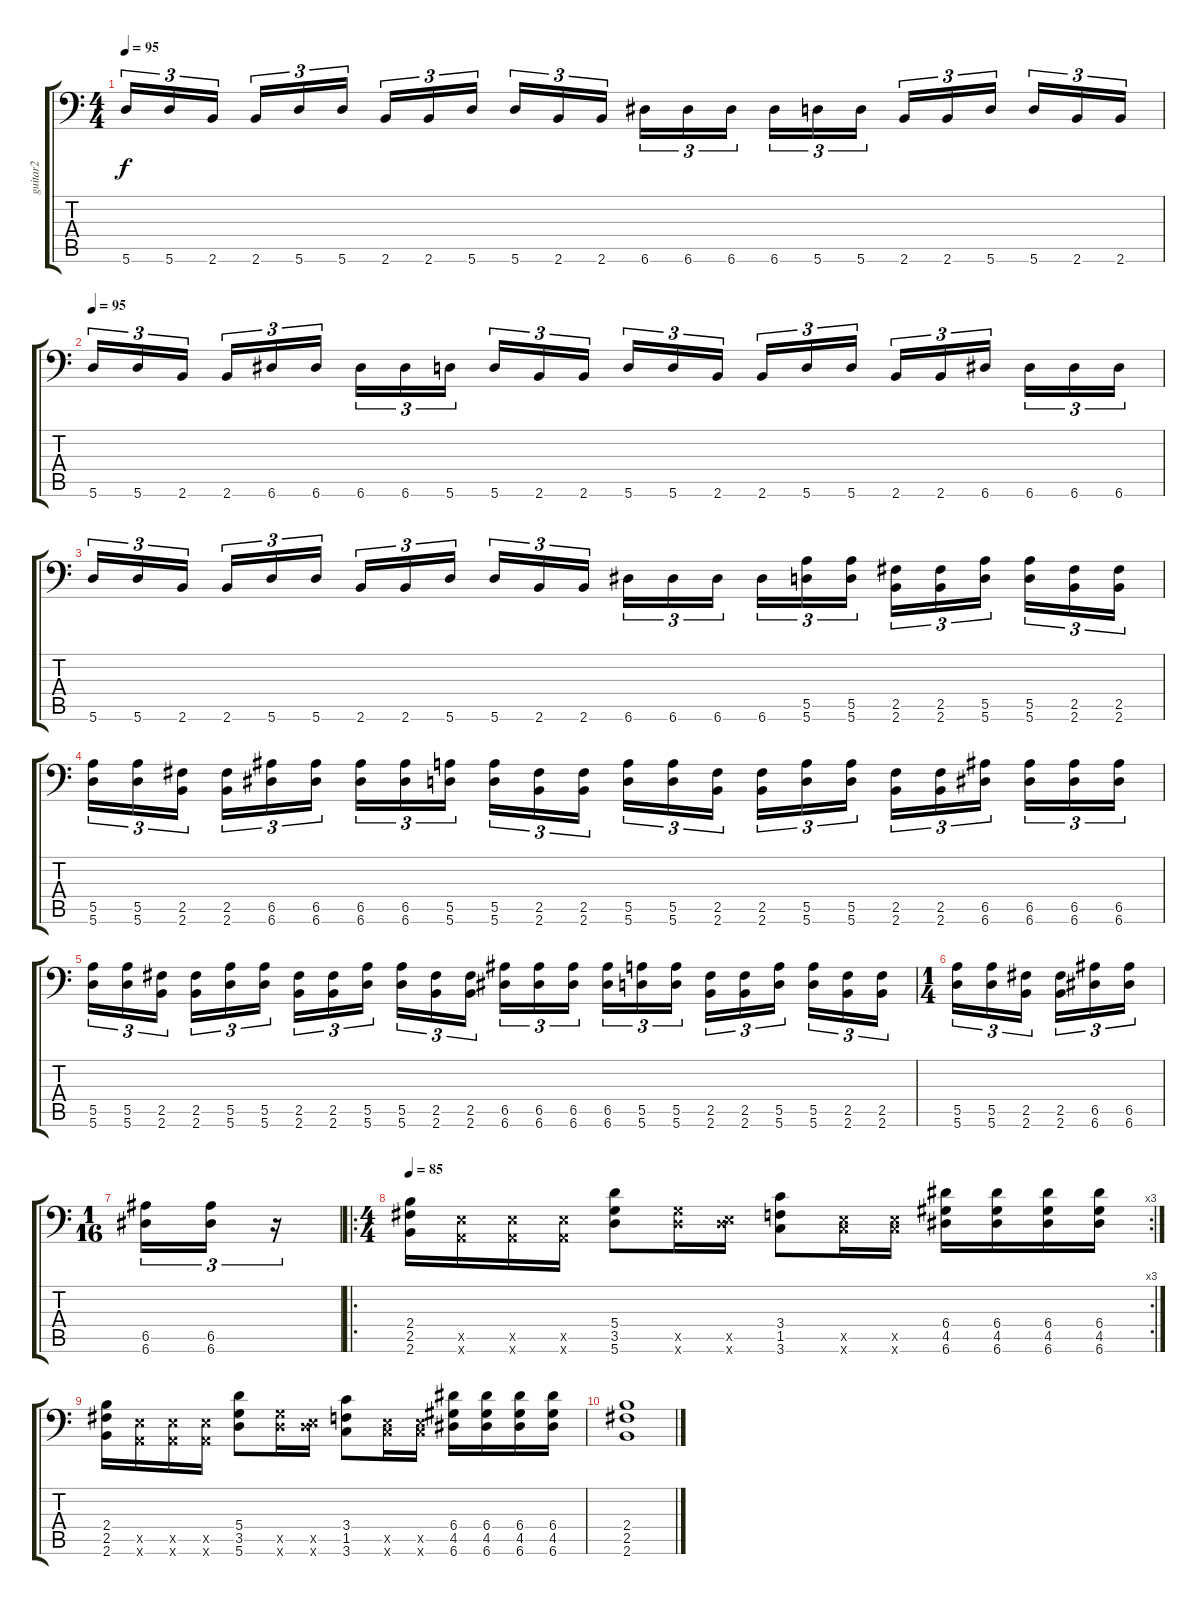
\track ("guitar2" "guitar2") {instrument distortionguitar}
\staff {score tabs}
\tuning (B3 Gb3 D3 A2 E2 A1) {hide}
\ts (4 4)
\tempo 95
\clef f4
\ks c
5.6.16{tu (3 2) dy f} 5.6.16{tu (3 2)} 2.6.16{tu (3 2)} 2.6.16{tu (3 2)} 5.6.16{tu (3 2)} 5.6.16{tu (3 2)} 2.6.16{tu (3 2)} 2.6.16{tu (3 2)} 5.6.16{tu (3 2)} 5.6.16{tu (3 2)} 2.6.16{tu (3 2)} 2.6.16{tu (3 2)} 6.6.16{tu (3 2)} 6.6.16{tu (3 2)} 6.6.16{tu (3 2)} 6.6.16{tu (3 2)} 5.6.16{tu (3 2)} 5.6.16{tu (3 2)} 2.6.16{tu (3 2)} 2.6.16{tu (3 2)} 5.6.16{tu (3 2)} 5.6.16{tu (3 2)} 2.6.16{tu (3 2)} 2.6.16{tu (3 2)} |
\tempo 95
5.6.16{tu (3 2)} 5.6.16{tu (3 2)} 2.6.16{tu (3 2)} 2.6.16{tu (3 2)} 6.6.16{tu (3 2)} 6.6.16{tu (3 2)} 6.6.16{tu (3 2)} 6.6.16{tu (3 2)} 5.6.16{tu (3 2)} 5.6.16{tu (3 2)} 2.6.16{tu (3 2)} 2.6.16{tu (3 2)} 5.6.16{tu (3 2)} 5.6.16{tu (3 2)} 2.6.16{tu (3 2)} 2.6.16{tu (3 2)} 5.6.16{tu (3 2)} 5.6.16{tu (3 2)} 2.6.16{tu (3 2)} 2.6.16{tu (3 2)} 6.6.16{tu (3 2)} 6.6.16{tu (3 2)} 6.6.16{tu (3 2)} 6.6.16{tu (3 2)} |
5.6.16{tu (3 2)} 5.6.16{tu (3 2)} 2.6.16{tu (3 2)} 2.6.16{tu (3 2)} 5.6.16{tu (3 2)} 5.6.16{tu (3 2)} 2.6.16{tu (3 2)} 2.6.16{tu (3 2)} 5.6.16{tu (3 2)} 5.6.16{tu (3 2)} 2.6.16{tu (3 2)} 2.6.16{tu (3 2)} 6.6.16{tu (3 2)} 6.6.16{tu (3 2)} 6.6.16{tu (3 2)} 6.6.16{tu (3 2)} (5.5 5.6).16{tu (3 2)} (5.5 5.6).16{tu (3 2)} (2.5 2.6).16{tu (3 2)} (2.5 2.6).16{tu (3 2)} (5.5 5.6).16{tu (3 2)} (5.5 5.6).16{tu (3 2)} (2.5 2.6).16{tu (3 2)} (2.5 2.6).16{tu (3 2)} |
(5.5 5.6).16{tu (3 2)} (5.5 5.6).16{tu (3 2)} (2.5 2.6).16{tu (3 2)} (2.5 2.6).16{tu (3 2)} (6.5 6.6).16{tu (3 2)} (6.5 6.6).16{tu (3 2)} (6.5 6.6).16{tu (3 2)} (6.5 6.6).16{tu (3 2)} (5.5 5.6).16{tu (3 2)} (5.5 5.6).16{tu (3 2)} (2.5 2.6).16{tu (3 2)} (2.5 2.6).16{tu (3 2)} (5.5 5.6).16{tu (3 2)} (5.5 5.6).16{tu (3 2)} (2.5 2.6).16{tu (3 2)} (2.5 2.6).16{tu (3 2)} (5.5 5.6).16{tu (3 2)} (5.5 5.6).16{tu (3 2)} (2.5 2.6).16{tu (3 2)} (2.5 2.6).16{tu (3 2)} (6.5 6.6).16{tu (3 2)} (6.5 6.6).16{tu (3 2)} (6.5 6.6).16{tu (3 2)} (6.5 6.6).16{tu (3 2)} |
(5.5 5.6).16{tu (3 2)} (5.5 5.6).16{tu (3 2)} (2.5 2.6).16{tu (3 2)} (2.5 2.6).16{tu (3 2)} (5.5 5.6).16{tu (3 2)} (5.5 5.6).16{tu (3 2)} (2.5 2.6).16{tu (3 2)} (2.5 2.6).16{tu (3 2)} (5.5 5.6).16{tu (3 2)} (5.5 5.6).16{tu (3 2)} (2.5 2.6).16{tu (3 2)} (2.5 2.6).16{tu (3 2)} (6.5 6.6).16{tu (3 2)} (6.5 6.6).16{tu (3 2)} (6.5 6.6).16{tu (3 2)} (6.5 6.6).16{tu (3 2)} (5.5 5.6).16{tu (3 2)} (5.5 5.6).16{tu (3 2)} (2.5 2.6).16{tu (3 2)} (2.5 2.6).16{tu (3 2)} (5.5 5.6).16{tu (3 2)} (5.5 5.6).16{tu (3 2)} (2.5 2.6).16{tu (3 2)} (2.5 2.6).16{tu (3 2)} |
\ts (1 4)
(5.5 5.6).16{tu (3 2)} (5.5 5.6).16{tu (3 2)} (2.5 2.6).16{tu (3 2)} (2.5 2.6).16{tu (3 2)} (6.5 6.6).16{tu (3 2)} (6.5 6.6).16{tu (3 2)} |
\ts (1 16)
(6.5 6.6).16{tu (3 2)} (6.5 6.6).16{tu (3 2)} r.16{tu (3 2)} |
\ro
\rc 3
\ts (4 4)
\tempo 85
(2.4 2.5 2.6).16 (0.5{x} 0.6{x}).16 (0.5{x} 0.6{x}).16 (0.5{x} 0.6{x}).16 (5.4 3.5 5.6).8 (3.5{x} 5.6{x}).16 (0.5{x} 5.6{x}).16 (3.4 1.5 3.6).8 (0.5{x} 3.6{x}).16 (0.5{x} 3.6{x}).16 (6.4 4.5 6.6).16 (6.4 4.5 6.6).16 (6.4 4.5 6.6).16 (6.4 4.5 6.6).16 |
(2.4 2.5 2.6).16 (0.5{x} 0.6{x}).16 (0.5{x} 0.6{x}).16 (0.5{x} 0.6{x}).16 (5.4 3.5 5.6).8 (3.5{x} 5.6{x}).16 (0.5{x} 5.6{x}).16 (3.4 1.5 3.6).8 (0.5{x} 3.6{x}).16 (0.5{x} 3.6{x}).16 (6.4 4.5 6.6).16 (6.4 4.5 6.6).16 (6.4 4.5 6.6).16 (6.4 4.5 6.6).16 |
(2.4 2.5 2.6).1
